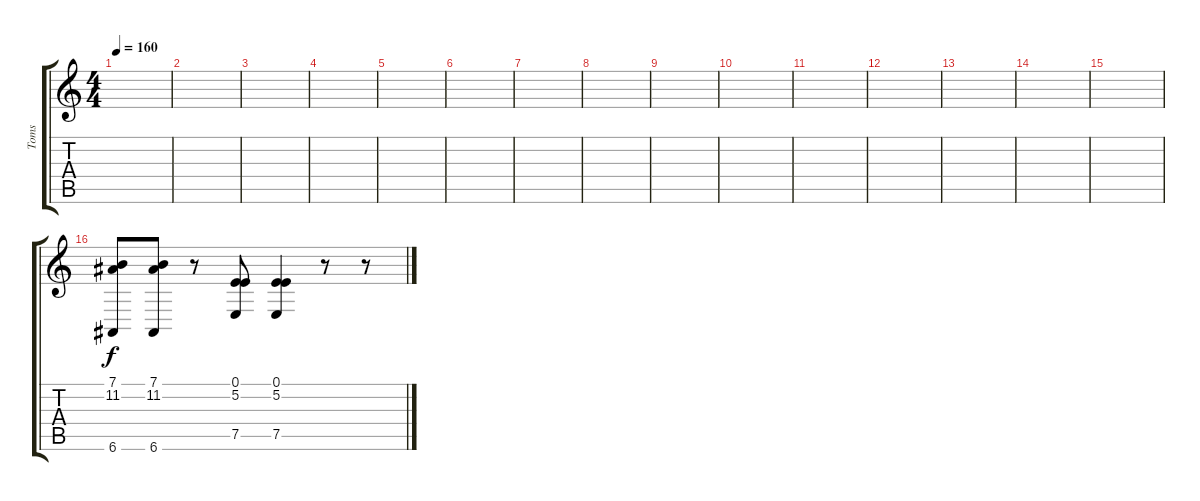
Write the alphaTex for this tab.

\track ("Toms" "Toms") {instrument synthdrum}
\staff {score tabs}
\tuning (E4 B3 G3 D3 A2 E2) {hide}
\ts (4 4)
\tempo 160
\clef g2
\ks c
|
|
|
|
|
|
|
|
|
|
|
|
|
|
|
(7.1 11.2 6.6).8 (7.1 11.2 6.6).8 r.8 (0.1 5.2 7.5).8 (0.1 5.2 7.5).4 r.8 r.8
